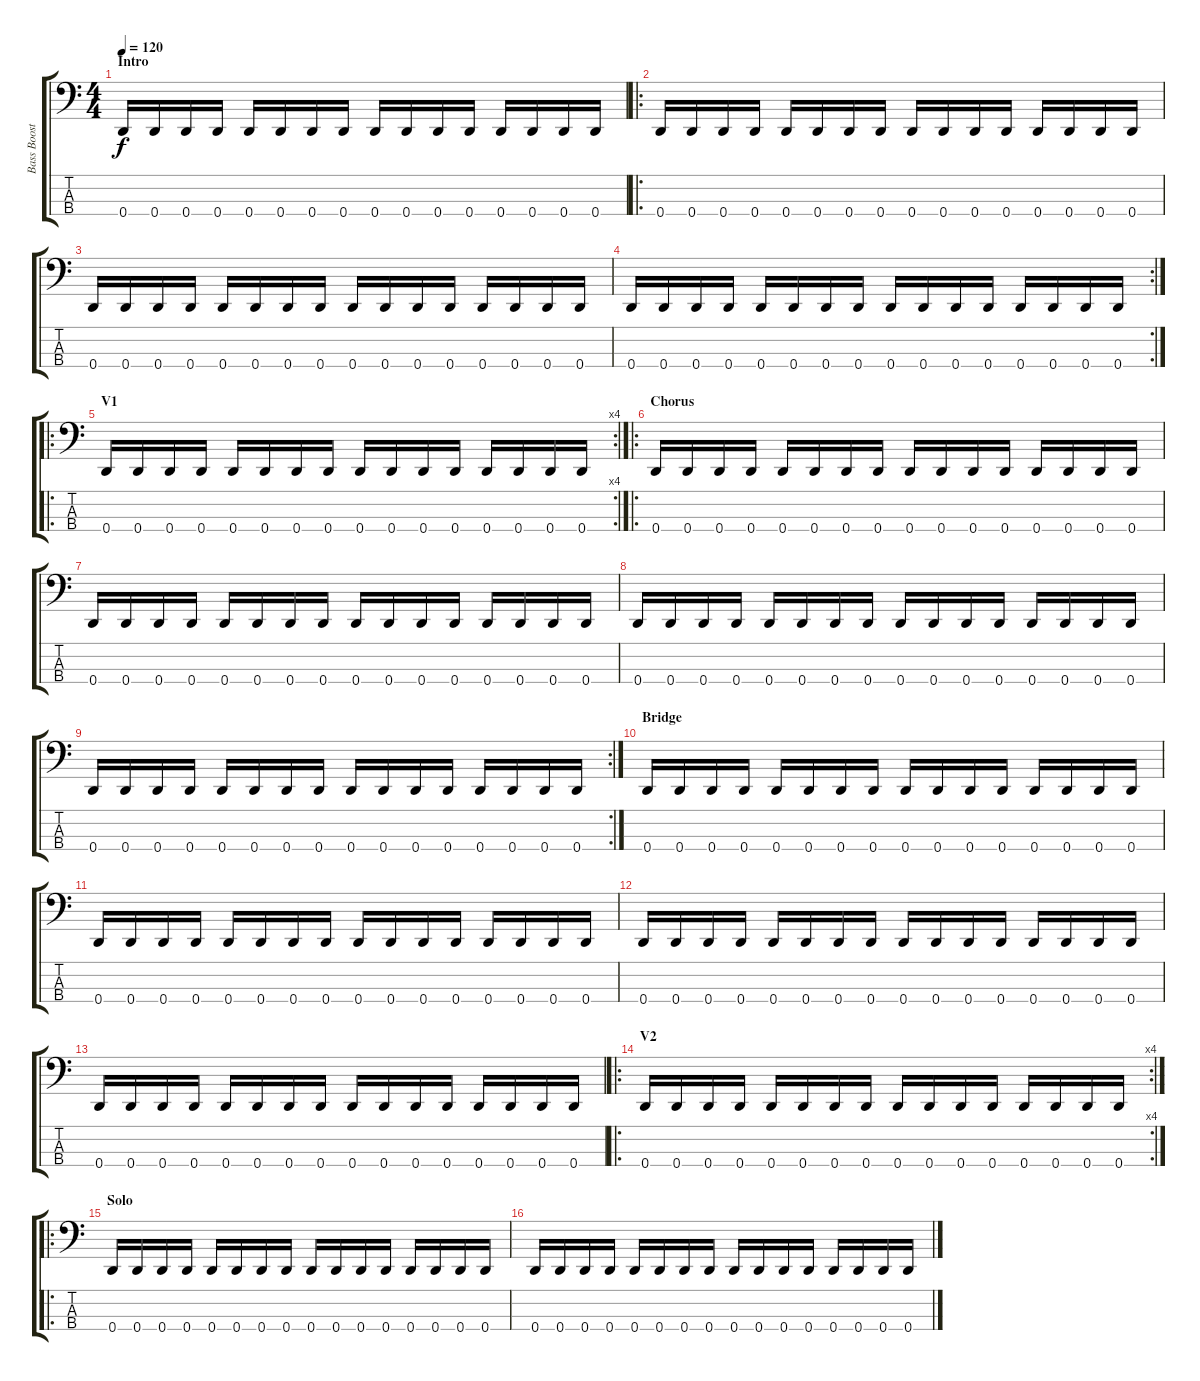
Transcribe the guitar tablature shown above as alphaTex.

\track ("Bass Boost (synth)" "Bass Boost") {instrument synthbass1}
\staff {score tabs}
\tuning (G2 D2 A1 D1) {hide}
\ts (4 4)
\section ("" "Intro")
\tempo 120
\clef f4
\ks c
0.4.16{dy f instrument synthbass1} 0.4.16 0.4.16 0.4.16 0.4.16 0.4.16 0.4.16 0.4.16 0.4.16 0.4.16 0.4.16 0.4.16 0.4.16 0.4.16 0.4.16 0.4.16 |
\ro
0.4.16 0.4.16 0.4.16 0.4.16 0.4.16 0.4.16 0.4.16 0.4.16 0.4.16 0.4.16 0.4.16 0.4.16 0.4.16 0.4.16 0.4.16 0.4.16 |
0.4.16 0.4.16 0.4.16 0.4.16 0.4.16 0.4.16 0.4.16 0.4.16 0.4.16 0.4.16 0.4.16 0.4.16 0.4.16 0.4.16 0.4.16 0.4.16 |
\rc 2
0.4.16 0.4.16 0.4.16 0.4.16 0.4.16 0.4.16 0.4.16 0.4.16 0.4.16 0.4.16 0.4.16 0.4.16 0.4.16 0.4.16 0.4.16 0.4.16 |
\ro
\rc 4
\section ("" "V1")
0.4.16 0.4.16 0.4.16 0.4.16 0.4.16 0.4.16 0.4.16 0.4.16 0.4.16 0.4.16 0.4.16 0.4.16 0.4.16 0.4.16 0.4.16 0.4.16 |
\ro
\section ("" "Chorus")
0.4.16 0.4.16 0.4.16 0.4.16 0.4.16 0.4.16 0.4.16 0.4.16 0.4.16 0.4.16 0.4.16 0.4.16 0.4.16 0.4.16 0.4.16 0.4.16 |
0.4.16 0.4.16 0.4.16 0.4.16 0.4.16 0.4.16 0.4.16 0.4.16 0.4.16 0.4.16 0.4.16 0.4.16 0.4.16 0.4.16 0.4.16 0.4.16 |
0.4.16 0.4.16 0.4.16 0.4.16 0.4.16 0.4.16 0.4.16 0.4.16 0.4.16 0.4.16 0.4.16 0.4.16 0.4.16 0.4.16 0.4.16 0.4.16 |
\rc 2
0.4.16 0.4.16 0.4.16 0.4.16 0.4.16 0.4.16 0.4.16 0.4.16 0.4.16 0.4.16 0.4.16 0.4.16 0.4.16 0.4.16 0.4.16 0.4.16 |
\section ("" "Bridge")
0.4.16 0.4.16 0.4.16 0.4.16 0.4.16 0.4.16 0.4.16 0.4.16 0.4.16 0.4.16 0.4.16 0.4.16 0.4.16 0.4.16 0.4.16 0.4.16 |
0.4.16 0.4.16 0.4.16 0.4.16 0.4.16 0.4.16 0.4.16 0.4.16 0.4.16 0.4.16 0.4.16 0.4.16 0.4.16 0.4.16 0.4.16 0.4.16 |
0.4.16 0.4.16 0.4.16 0.4.16 0.4.16 0.4.16 0.4.16 0.4.16 0.4.16 0.4.16 0.4.16 0.4.16 0.4.16 0.4.16 0.4.16 0.4.16 |
0.4.16 0.4.16 0.4.16 0.4.16 0.4.16 0.4.16 0.4.16 0.4.16 0.4.16 0.4.16 0.4.16 0.4.16 0.4.16 0.4.16 0.4.16 0.4.16 |
\ro
\rc 4
\section ("" "V2")
0.4.16 0.4.16 0.4.16 0.4.16 0.4.16 0.4.16 0.4.16 0.4.16 0.4.16 0.4.16 0.4.16 0.4.16 0.4.16 0.4.16 0.4.16 0.4.16 |
\ro
\section ("" "Solo")
0.4.16 0.4.16 0.4.16 0.4.16 0.4.16 0.4.16 0.4.16 0.4.16 0.4.16 0.4.16 0.4.16 0.4.16 0.4.16 0.4.16 0.4.16 0.4.16 |
0.4.16 0.4.16 0.4.16 0.4.16 0.4.16 0.4.16 0.4.16 0.4.16 0.4.16 0.4.16 0.4.16 0.4.16 0.4.16 0.4.16 0.4.16 0.4.16
